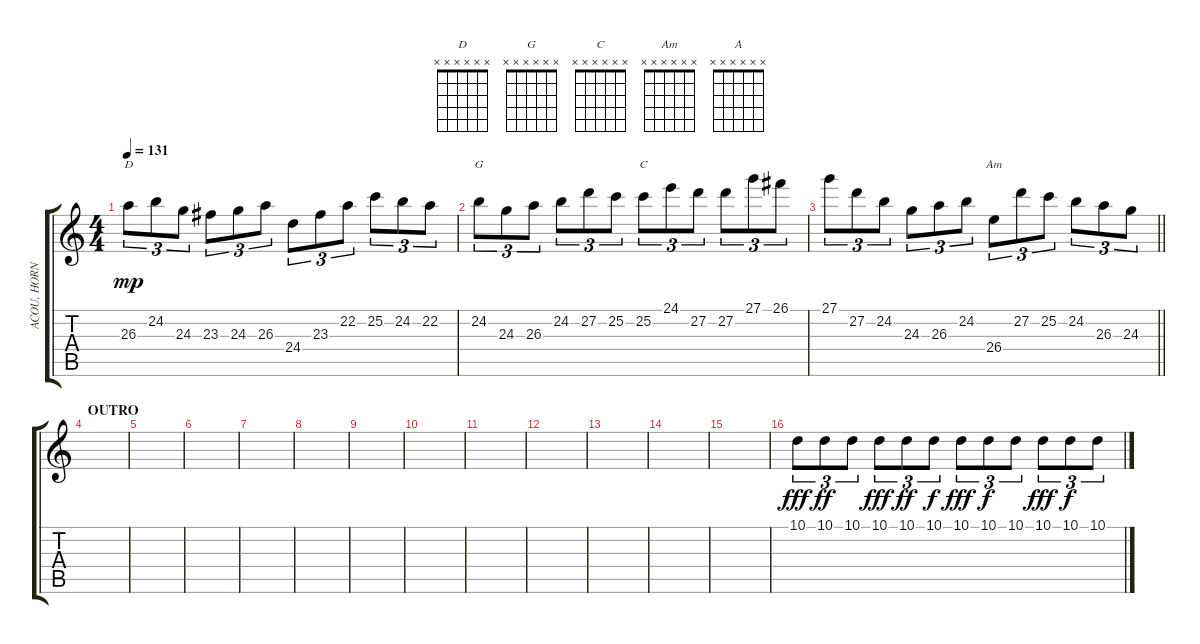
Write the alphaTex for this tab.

\track ("ACOU, HORNS, HARPSI., ORGAN, STRINGS" "ACOU, HORN") {instrument synthstrings1}
\staff {score tabs}
\tuning (E4 B3 G3 D3 A2 E2) {hide}
\chord ("D" x x x x x x)
\chord ("G" x x x x x x)
\chord ("C" x x x x x x)
\chord ("Am" x x x x x x)
\chord ("A" x x x x x x)
\ts (4 4)
\tempo 131
\clef g2
\ks c
26.3.8{tu (3 2) ch "D" dy mp} 24.2.8{tu (3 2)} 24.3.8{tu (3 2)} 23.3.8{tu (3 2)} 24.3.8{tu (3 2)} 26.3.8{tu (3 2)} 24.4.8{tu (3 2)} 23.3.8{tu (3 2)} 22.2.8{tu (3 2)} 25.2.8{tu (3 2)} 24.2.8{tu (3 2)} 22.2.8{tu (3 2)} |
24.2.8{tu (3 2) ch "G"} 24.3.8{tu (3 2)} 26.3.8{tu (3 2)} 24.2.8{tu (3 2)} 27.2.8{tu (3 2)} 25.2.8{tu (3 2)} 25.2.8{tu (3 2) ch "C"} 24.1.8{tu (3 2)} 27.2.8{tu (3 2)} 27.2.8{tu (3 2)} 27.1.8{tu (3 2)} 26.1.8{tu (3 2)} |
\barLineRight lightlight
27.1.8{tu (3 2)} 27.2.8{tu (3 2)} 24.2.8{tu (3 2)} 24.3.8{tu (3 2)} 26.3.8{tu (3 2)} 24.2.8{tu (3 2)} 26.4.8{tu (3 2) ch "Am"} 27.2.8{tu (3 2)} 25.2.8{tu (3 2)} 24.2.8{tu (3 2)} 26.3.8{tu (3 2)} 24.3.8{tu (3 2)} |
\section ("" "OUTRO")
|
|
|
|
|
|
|
|
|
|
|
|
10.1.8{tu (3 2) dy fff balance 3 instrument trombone} 10.1.8{tu (3 2) dy ff} 10.1.8{tu (3 2)} 10.1.8{tu (3 2) dy fff} 10.1.8{tu (3 2) dy ff} 10.1.8{tu (3 2) dy f} 10.1.8{tu (3 2) dy fff} 10.1.8{tu (3 2) dy f} 10.1.8{tu (3 2)} 10.1.8{tu (3 2) dy fff} 10.1.8{tu (3 2) dy f} 10.1.8{tu (3 2)}
